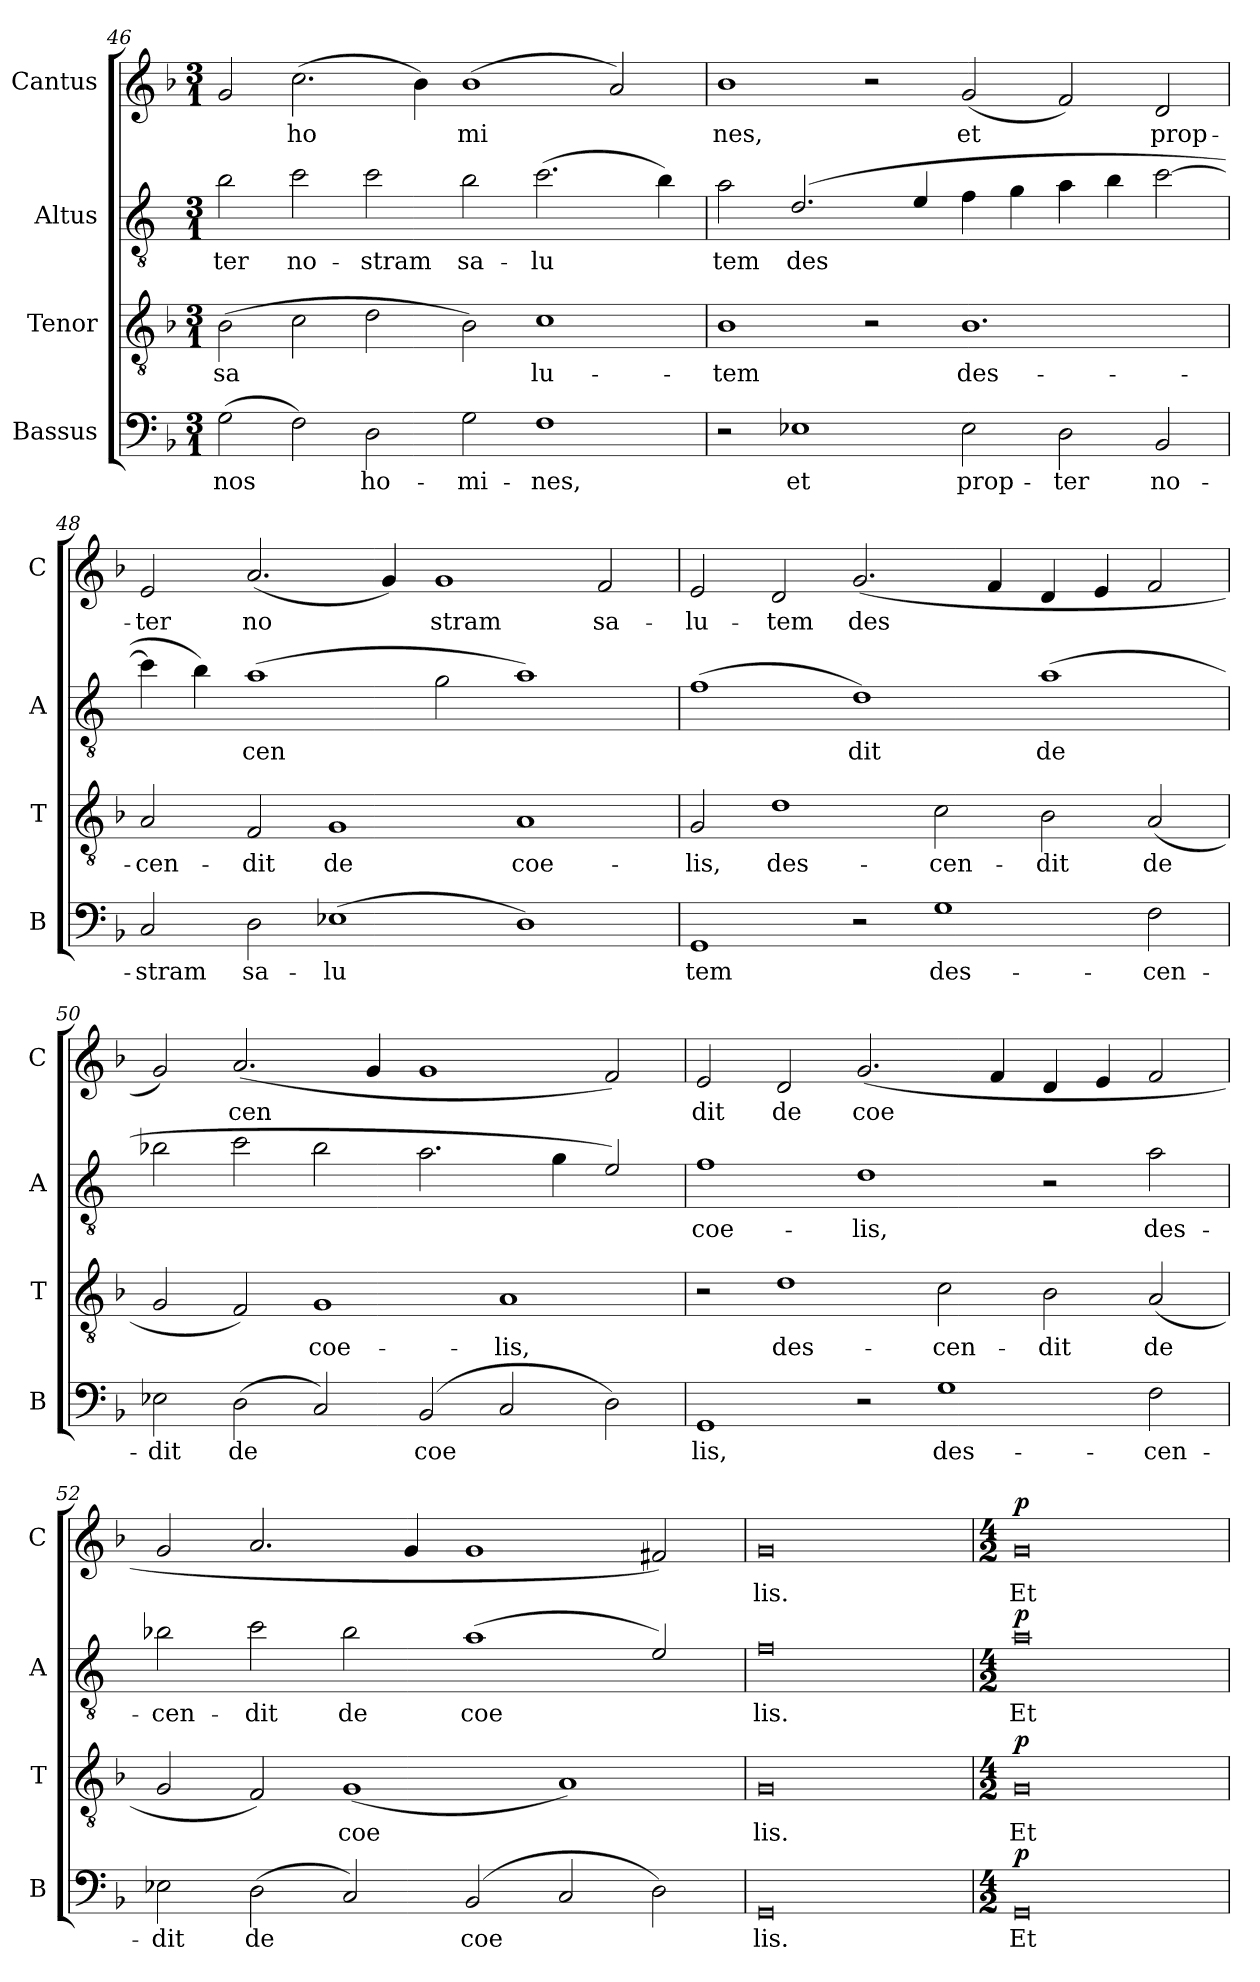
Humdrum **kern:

**kern	**text	**dynam	**kern	**text	**dynam	**kern	**text	**dynam	**kern	**text	**dynam
*part4	*part4	*part4	*part3	*part3	*part3	*part2	*part2	*part2	*part1	*part1	*part1
*staff4	*staff4	*staff4	*staff3	*staff3	*staff3	*staff2	*staff2	*staff2	*staff1	*staff1	*staff1
*I"Bassus	*	*	*I"Tenor	*	*	*I"Altus	*	*	*I"Cantus	*	*
*I'B	*	*	*I'T	*	*	*I'A	*	*	*I'C	*	*
*clefF4	*	*	*clefGv2	*	*	*clefGv2	*	*	*clefG2	*	*
*	*	*	*	*	*	*ITrd4c7	*	*	*	*	*
*k[b-]	*	*	*k[b-]	*	*	*k[b-]	*	*	*k[b-]	*	*
*M3/1	*	*	*M3/1	*	*	*M3/1	*	*	*M3/1	*	*
=46	=46	=46	=46	=46	=46	=46	=46	=46	=46	=46	=46
!	!LO:LY:b	!	!	!LO:LY:b	!	!	!LO:LY:b	!	!	!	!
(2G\	nos	.	(2B-\	sa	.	2e\	ter	.	2g/	.	.
!	!	!	!	!	!	!	!LO:LY:b	!	!	!LO:LY:b	!
2F\)	.	.	2c\	.	.	2f\	no-	.	(2.cc\	ho	.
!	!LO:LY:b	!	!	!	!	!	!LO:LY:b	!	!	!	!
2D\	ho-	.	2d\	.	.	2f\	stram	.	.	.	.
.	.	.	.	.	.	.	.	.	4b-\)	.	.
!	!LO:LY:b	!	!	!	!	!	!LO:LY:b	!	!	!LO:LY:b	!
2G\	mi-	.	2B-\)	.	.	2e\	sa-	.	(1b-	mi	.
!	!LO:LY:b	!	!	!LO:LY:b	!	!	!LO:LY:b	!	!	!	!
1F	nes,	.	1c	lu-	.	(2.f\	lu	.	.	.	.
.	.	.	.	.	.	.	.	.	2a/)	.	.
.	.	.	.	.	.	4e\)	.	.	.	.	.
=47	=47	=47	=47	=47	=47	=47	=47	=47	=47	=47	=47
!	!	!	!	!LO:LY:b	!	!	!LO:LY:b	!	!	!LO:LY:b	!
2r	.	.	1B-	tem	.	2d\	tem	.	1b-	nes,	.
!	!LO:LY:b	!	!	!	!	!	!LO:LY:b	!	!	!	!
1E-X	et	.	.	.	.	(2.G/	des	.	.	.	.
.	.	.	2r	.	.	.	.	.	2r	.	.
.	.	.	.	.	.	4A/	.	.	.	.	.
!	!LO:LY:b	!	!	!LO:LY:b	!	!	!	!	!	!LO:LY:b	!
2E-\	prop-	.	1.B-	des-	.	4B-\	.	.	(2g/	et	.
.	.	.	.	.	.	4c\	.	.	.	.	.
!	!LO:LY:b	!	!	!	!	!	!	!	!	!	!
2D\	ter	.	.	.	.	4d\	.	.	2f/)	.	.
.	.	.	.	.	.	4e\	.	.	.	.	.
!	!LO:LY:b	!	!	!	!	!	!	!	!	!LO:LY:b	!
2BB-/	no-	.	.	.	.	[2f\	.	.	2d/	prop-	.
=48	=48	=48	=48	=48	=48	=48	=48	=48	=48	=48	=48
!	!LO:LY:b	!	!	!LO:LY:b	!	!	!	!	!	!LO:LY:b	!
2C/	stram	.	2A/	cen-	.	4f\]	.	.	2e/	ter	.
.	.	.	.	.	.	4e\)	.	.	.	.	.
!	!LO:LY:b	!	!	!LO:LY:b	!	!	!LO:LY:b	!	!	!LO:LY:b	!
2D\	sa-	.	2F/	dit	.	(1d	cen	.	(2.a/	no	.
!	!LO:LY:b	!	!	!LO:LY:b	!	!	!	!	!	!	!
(1E-X	lu	.	1G	de	.	.	.	.	.	.	.
.	.	.	.	.	.	.	.	.	4g/)	.	.
!	!	!	!	!	!	!	!	!	!	!LO:LY:b	!
.	.	.	.	.	.	2c\	.	.	1g	stram	.
!	!	!	!	!LO:LY:b	!	!	!	!	!	!	!
1D)	.	.	1A	coe-	.	1d)	.	.	.	.	.
!	!	!	!	!	!	!	!	!	!	!LO:LY:b	!
.	.	.	.	.	.	.	.	.	2f/	sa-	.
!!LO:LB:g=z
=49	=49	=49	=49	=49	=49	=49	=49	=49	=49	=49	=49
!	!LO:LY:b	!	!	!LO:LY:b	!	!	!	!	!	!LO:LY:b	!
1GG	tem	.	2G/	lis,	.	(1B-	.	.	2e/	lu-	.
!	!	!	!	!LO:LY:b	!	!	!	!	!	!LO:LY:b	!
.	.	.	1d	des-	.	.	.	.	2d/	tem	.
!	!	!	!	!	!	!	!LO:LY:b	!	!	!LO:LY:b	!
2r	.	.	.	.	.	1G)	dit	.	(2.g/	des	.
!	!LO:LY:b	!	!	!LO:LY:b	!	!	!	!	!	!	!
1G	des-	.	2c\	cen-	.	.	.	.	.	.	.
.	.	.	.	.	.	.	.	.	4f/	.	.
!	!	!	!	!LO:LY:b	!	!	!LO:LY:b	!	!	!	!
.	.	.	2B-\	dit	.	(1d	de	.	4d/	.	.
.	.	.	.	.	.	.	.	.	4e/	.	.
!	!LO:LY:b	!	!	!LO:LY:b	!	!	!	!	!	!	!
2F\	cen-	.	(2A/	de	.	.	.	.	2f/	.	.
=50	=50	=50	=50	=50	=50	=50	=50	=50	=50	=50	=50
!	!LO:LY:b	!	!	!	!	!	!	!	!	!	!
2E-X\	dit	.	2G/	.	.	2e-X\	.	.	2g/)	.	.
!	!LO:LY:b	!	!	!	!	!	!	!	!	!LO:LY:b	!
(2D\	de	.	2F/)	.	.	2f\	.	.	(2.a/	cen	.
!	!	!	!	!LO:LY:b	!	!	!	!	!	!	!
2C/)	.	.	1G	coe-	.	2e-\	.	.	.	.	.
.	.	.	.	.	.	.	.	.	4g/	.	.
!	!LO:LY:b	!	!	!	!	!	!	!	!	!	!
(2BB-/	coe	.	.	.	.	2.d\	.	.	1g	.	.
!	!	!	!	!LO:LY:b	!	!	!	!	!	!	!
2C/	.	.	1A	lis,	.	.	.	.	.	.	.
.	.	.	.	.	.	4c\	.	.	.	.	.
2D\)	.	.	.	.	.	2A/)	.	.	2f/)	.	.
=51	=51	=51	=51	=51	=51	=51	=51	=51	=51	=51	=51
!	!LO:LY:b	!	!	!	!	!	!LO:LY:b	!	!	!LO:LY:b	!
1GG	lis,	.	2r	.	.	1B-	coe-	.	2e/	dit	.
!	!	!	!	!LO:LY:b	!	!	!	!	!	!LO:LY:b	!
.	.	.	1d	des-	.	.	.	.	2d/	de	.
!	!	!	!	!	!	!	!LO:LY:b	!	!	!LO:LY:b	!
2r	.	.	.	.	.	1G	lis,	.	(2.g/	coe	.
!	!LO:LY:b	!	!	!LO:LY:b	!	!	!	!	!	!	!
1G	des-	.	2c\	cen-	.	.	.	.	.	.	.
.	.	.	.	.	.	.	.	.	4f/	.	.
!	!	!	!	!LO:LY:b	!	!	!	!	!	!	!
.	.	.	2B-\	dit	.	2r	.	.	4d/	.	.
.	.	.	.	.	.	.	.	.	4e/	.	.
!	!LO:LY:b	!	!	!LO:LY:b	!	!	!LO:LY:b	!	!	!	!
2F\	cen-	.	(2A/	de	.	2d\	des-	.	2f/	.	.
!!LO:LB:g=z
=52	=52	=52	=52	=52	=52	=52	=52	=52	=52	=52	=52
!	!LO:LY:b	!	!	!	!	!	!LO:LY:b	!	!	!	!
2E-X\	dit	.	2G/	.	.	2e-X\	cen-	.	2g/	.	.
!	!LO:LY:b	!	!	!	!	!	!LO:LY:b	!	!	!	!
(2D\	de	.	2F/)	.	.	2f\	dit	.	2.a/	.	.
!	!	!	!	!LO:LY:b	!	!	!LO:LY:b	!	!	!	!
2C/)	.	.	(1G	coe	.	2e-\	de	.	.	.	.
.	.	.	.	.	.	.	.	.	4g/	.	.
!	!LO:LY:b	!	!	!	!	!	!LO:LY:b	!	!	!	!
(2BB-/	coe	.	.	.	.	(1d	coe	.	1g	.	.
2C/	.	.	1A)	.	.	.	.	.	.	.	.
2D\)	.	.	.	.	.	2A/)	.	.	2f#X/)	.	.
=53	=53	=53	=53	=53	=53	=53	=53	=53	=53	=53	=53
!	!LO:LY:b	!	!	!LO:LY:b	!	!	!LO:LY:b	!	!	!LO:LY:b	!
0GG	lis.	.	0G	lis.	.	0B-	lis.	.	0g	lis.	.
!!LO:PB:g=z
=54	=54	=54	=54	=54	=54	=54	=54	=54	=54	=54	=54
*M4/2	*	*	*M4/2	*	*	*M4/2	*	*	*M4/2	*	*
!	!LO:LY:b	!LO:DY:b	!	!LO:LY:b	!LO:DY:b	!	!LO:LY:b	!LO:DY:b	!	!LO:LY:b	!LO:DY:b
0GG	Et	p	0G	Et	p	0d	Et	p	0g	Et	p
=	=	=	=	=	=	=	=	=	=	=	=
*-	*-	*-	*-	*-	*-	*-	*-	*-	*-	*-	*-
